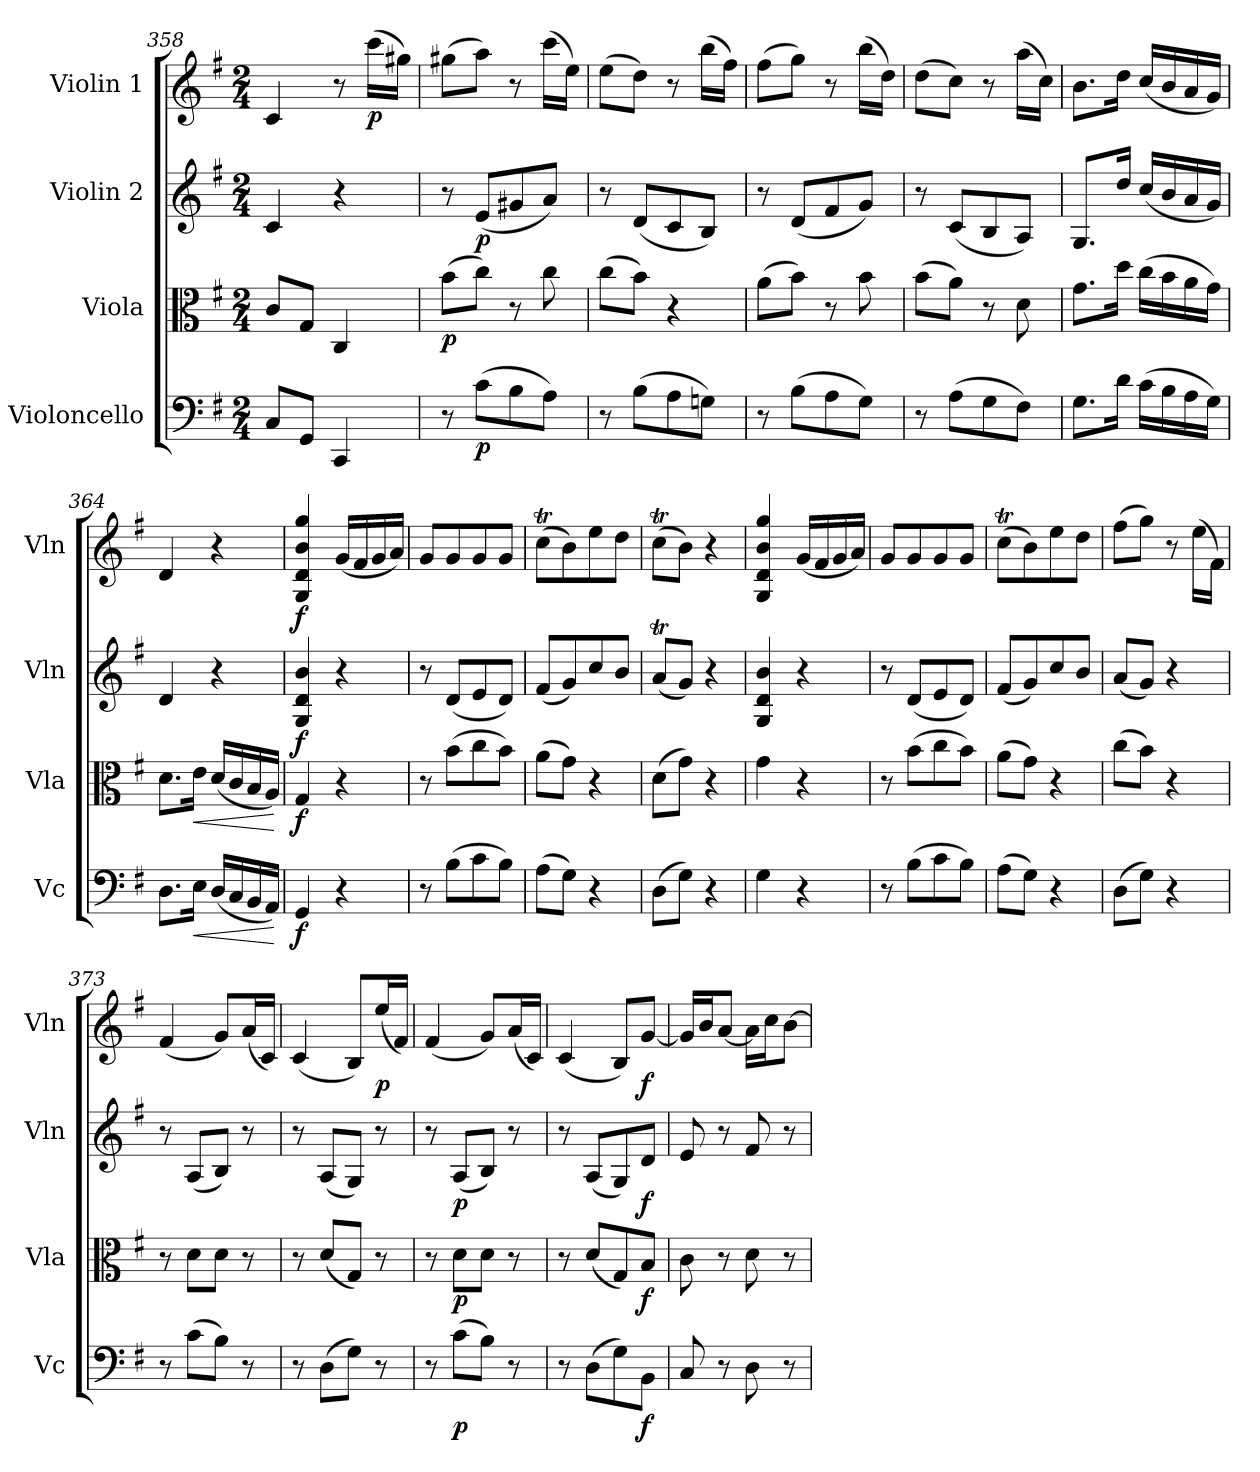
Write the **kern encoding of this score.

**kern	**dynam	**kern	**dynam	**kern	**dynam	**kern	**dynam
*part4	*part4	*part3	*part3	*part2	*part2	*part1	*part1
*staff4	*staff4	*staff3	*staff3	*staff2	*staff2	*staff1	*staff1
*I"Violoncello	*	*I"Viola	*	*I"Violin 2	*	*I"Violin 1	*
*I'Vc	*	*I'Vla	*	*I'Vln	*	*I'Vln	*
*clefF4	*	*clefC3	*	*clefG2	*	*clefG2	*
*k[f#]	*	*k[f#]	*	*k[f#]	*	*k[f#]	*
*M2/4	*	*M2/4	*	*M2/4	*	*M2/4	*
=358	=358	=358	=358	=358	=358	=358	=358
8C/L	.	8c/L	.	4c/	.	4c/	.
8GG/J	.	8G/J	.	.	.	.	.
4CC/	.	4C/	.	4r	.	8r	.
!	!	!	!	!	!	!	!LO:DY:b
.	.	.	.	.	.	(>16ccc\LL	p
.	.	.	.	.	.	16gg#X\JJ)	.
=359	=359	=359	=359	=359	=359	=359	=359
!	!	!	!LO:DY:b	!	!	!	!
8r	.	(>8b\L	p	8r	.	(>8gg#X\L	.
!	!LO:DY:b	!	!	!	!LO:DY:b	!	!
(>8c\L	p	8cc\J)	.	(<8e/L	p	8aa\J)	.
8B\	.	8r	.	8g#X/	.	8r	.
8A\J)	.	8cc\	.	8a/J)	.	(>16ccc\LL	.
.	.	.	.	.	.	16ee\JJ)	.
!!LO:LB:g=z
=360	=360	=360	=360	=360	=360	=360	=360
8r	.	(>8cc\L	.	8r	.	(>8ee\L	.
(>8B\L	.	8b\J)	.	(<8d/L	.	8dd\J)	.
8A\	.	4r	.	8c/	.	8r	.
8Gn\J)	.	.	.	8B/J)	.	(>16bb\LL	.
.	.	.	.	.	.	16ff#\JJ)	.
=361	=361	=361	=361	=361	=361	=361	=361
8r	.	(>8a\L	.	8r	.	(>8ff#\L	.
(>8B\L	.	8b\J)	.	(<8d/L	.	8gg\J)	.
8A\	.	8r	.	8f#/	.	8r	.
8G\J)	.	8b\	.	8g/J)	.	(>16bb\LL	.
.	.	.	.	.	.	16dd\JJ)	.
=362	=362	=362	=362	=362	=362	=362	=362
8r	.	(>8b\L	.	8r	.	(>8dd\L	.
(>8A\L	.	8a\J)	.	(<8c/L	.	8cc\J)	.
8G\	.	8r	.	8B/	.	8r	.
8F#\J)	.	8d\	.	8A/J)	.	(>16aa\LL	.
.	.	.	.	.	.	16cc\JJ)	.
=363	=363	=363	=363	=363	=363	=363	=363
8.G\L	.	8.g\L	.	8.G/L	.	8.b\L	.
16d\Jk	.	16dd\Jk	.	16dd/Jk	.	16dd\Jk	.
(>16c\LL	.	(>16cc\LL	.	(<16cc/LL	.	(<16cc/LL	.
16B\	.	16b\	.	16b/	.	16b/	.
16A\	.	16a\	.	16a/	.	16a/	.
16G\JJ)	.	16g\JJ)	.	16g/JJ)	.	16g/JJ)	.
=364	=364	=364	=364	=364	=364	=364	=364
8.D\L	.	8.d\L	.	4d/	.	4d/	.
!	!LO:HP:b	!	!LO:HP:b	!	!	!	!
16E\Jk	<	16e\Jk	<	.	.	.	.
(<16D/LL	.	(<16d/LL	.	4r	.	4r	.
16C/	.	16c/	.	.	.	.	.
16BB/	.	16B/	.	.	.	.	.
16AA/JJ)	.	16A/JJ)	.	.	.	.	.
.	[	.	[	.	.	.	.
!!LO:LB:g=z
=365	=365	=365	=365	=365	=365	=365	=365
!	!LO:DY:b	!	!LO:DY:b	!	!LO:DY:b	!	!LO:DY:b
4GG/	f	4G/	f	4G/ 4d/ 4b/	f	4G/ 4d/ 4b/ 4gg/	f
4r	.	4r	.	4r	.	(<16g/LL	.
.	.	.	.	.	.	16f#/	.
.	.	.	.	.	.	16g/	.
.	.	.	.	.	.	16a/JJ)	.
=366	=366	=366	=366	=366	=366	=366	=366
8r	.	8r	.	8r	.	8g/L	.
(>8B\L	.	(>8b\L	.	(<8d/L	.	8g/	.
8c\	.	8cc\	.	8e/	.	8g/	.
8B\J)	.	8b\J)	.	8d/J)	.	8g/J	.
=367	=367	=367	=367	=367	=367	=367	=367
(>8A\L	.	(>8a\L	.	(<8f#/L	.	(>8ccT\L	.
8G\J)	.	8g\J)	.	8g/)	.	8b\)	.
4r	.	4r	.	8cc/	.	8ee\	.
.	.	.	.	8b/J	.	8dd\J	.
=368	=368	=368	=368	=368	=368	=368	=368
(>8D\L	.	(>8d\L	.	(<8aT/L	.	(>8ccT\L	.
8G\J)	.	8g\J)	.	8g/J)	.	8b\J)	.
4r	.	4r	.	4r	.	4r	.
=369	=369	=369	=369	=369	=369	=369	=369
4G\	.	4g\	.	4G/ 4d/ 4b/	.	4G/ 4d/ 4b/ 4gg/	.
4r	.	4r	.	4r	.	(<16g/LL	.
.	.	.	.	.	.	16f#/	.
.	.	.	.	.	.	16g/	.
.	.	.	.	.	.	16a/JJ)	.
!!LO:PB:g=z
=370	=370	=370	=370	=370	=370	=370	=370
8r	.	8r	.	8r	.	8g/L	.
(>8B\L	.	(>8b\L	.	(>8d/L	.	8g/	.
8c\	.	8cc\	.	8e/	.	8g/	.
8B\J)	.	8b\J)	.	8d/J)	.	8g/J	.
=371	=371	=371	=371	=371	=371	=371	=371
(>8A\L	.	(>8a\L	.	(<8f#/L	.	(>8ccT\L	.
8G\J)	.	8g\J)	.	8g/)	.	8b\)	.
4r	.	4r	.	8cc/	.	8ee\	.
.	.	.	.	8b/J	.	8dd\J	.
=372	=372	=372	=372	=372	=372	=372	=372
(>8D\L	.	(>8cc\L	.	(<8a/L	.	(>8ff#\L	.
8G\J)	.	8b\J)	.	8g/J)	.	8gg\J)	.
4r	.	4r	.	4r	.	8r	.
.	.	.	.	.	.	(>16ee\LL	.
.	.	.	.	.	.	16f#\JJ)	.
=373	=373	=373	=373	=373	=373	=373	=373
8r	.	8r	.	8r	.	(<4f#/	.
(>8c\L	.	8d\L	.	(<8A/L	.	.	.
8B\J)	.	8d\J	.	8B/J)	.	8g/L)	.
8r	.	8r	.	8r	.	(<16a/L	.
.	.	.	.	.	.	16c/JJ)	.
=374	=374	=374	=374	=374	=374	=374	=374
8r	.	8r	.	8r	.	(<4c/	.
(>8D\L	.	(<8d/L	.	(<8A/L	.	.	.
8G\J)	.	8G/J)	.	8G/J)	.	8B/L)	.
!	!	!	!	!	!	!	!LO:DY:b
8r	.	8r	.	8r	.	(<16ee/L	p
.	.	.	.	.	.	16f#/JJ)	.
!!LO:LB:g=z
=375	=375	=375	=375	=375	=375	=375	=375
8r	.	8r	.	8r	.	(<4f#/	.
!	!LO:DY:b	!	!LO:DY:b	!	!LO:DY:b	!	!
(>8c\L	p	8d\L	p	(<8A/L	p	.	.
8B\J)	.	8d\J	.	8B/J)	.	8g/L)	.
8r	.	8r	.	8r	.	(<16a/L	.
.	.	.	.	.	.	16c/JJ)	.
=376	=376	=376	=376	=376	=376	=376	=376
8r	.	8r	.	8r	.	(<4c/	.
(>8D\L	.	(<8d/L	.	(<8A/L	.	.	.
8G\)	.	8G/)	.	8G/)	.	8B/L)	.
!	!LO:DY:b	!	!LO:DY:b	!	!LO:DY:b	!	!LO:DY:b
8BB\J	f	8B/J	f	8d/J	f	[8g/J	f
=377	=377	=377	=377	=377	=377	=377	=377
8C/	.	8c\	.	8e/	.	16g/LL]	.
.	.	.	.	.	.	16b/J	.
8r	.	8r	.	8r	.	[8a/J	.
8D\	.	8d\	.	8f#/	.	16a\LL]	.
.	.	.	.	.	.	16cc\J	.
8r	.	8r	.	8r	.	[8b\J	.
=	=	=	=	=	=	=	=
*-	*-	*-	*-	*-	*-	*-	*-
